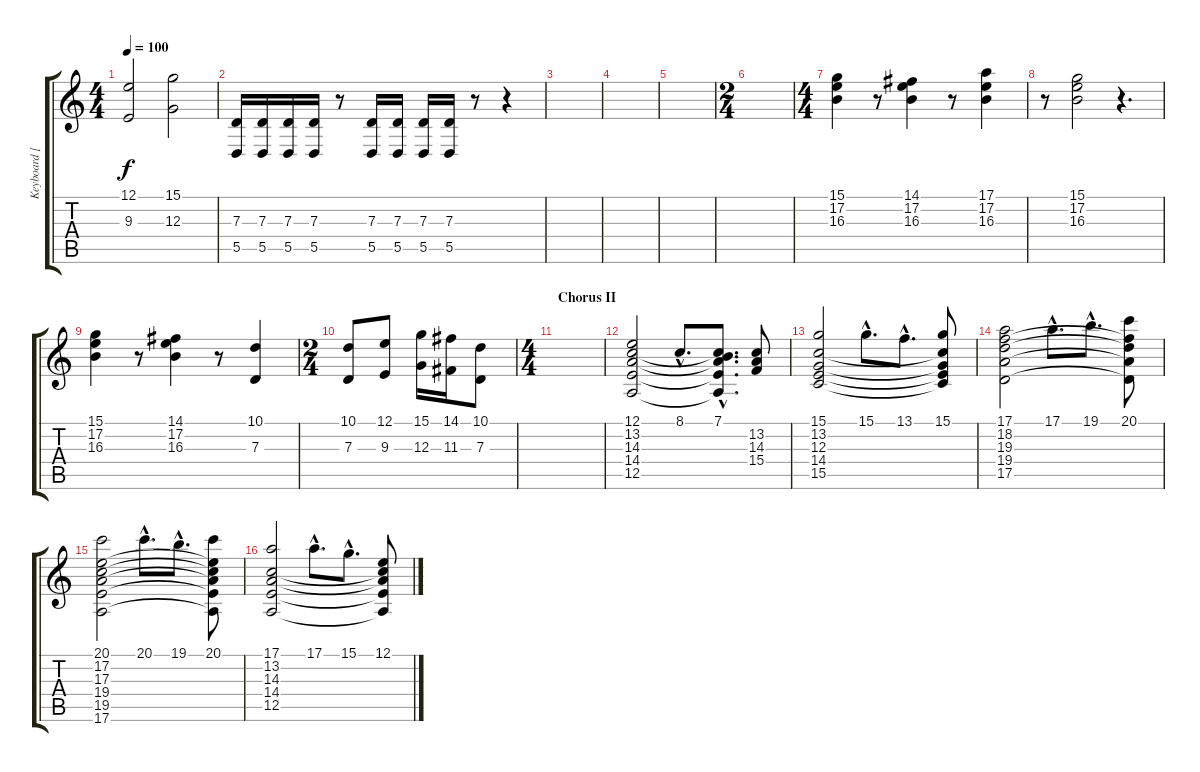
\track ("Keyboard [Tuomas]" "Keyboard [") {instrument stringensemble1}
\staff {score tabs}
\tuning (E4 B3 G3 D3 A2 E2) {hide}
\ts (4 4)
\tempo 100
\clef g2
\ks c
(12.1 9.3).2{dy f} (15.1 12.3).2 |
(7.3 5.5).16 (7.3 5.5).16 (7.3 5.5).16 (7.3 5.5).16 r.8 (7.3 5.5).16 (7.3 5.5).16 (7.3 5.5).16 (7.3 5.5).16 r.8 r.4 |
|
|
|
\ts (2 4)
|
\ts (4 4)
(15.1 17.2 16.3).4 r.8 (14.1 17.2 16.3).4 r.8 (17.1 17.2 16.3).4 |
r.8 (15.1 17.2 16.3).2 r.4{d} |
(15.1 17.2 16.3).4 r.8 (14.1 17.2 16.3).4 r.8 (10.1 7.3).4 |
\ts (2 4)
(10.1 7.3).8 (12.1 9.3).8 (15.1 12.3).16 (14.1 11.3).16 (10.1 7.3).8 |
\ts (4 4)
\section ("" "Chorus II")
|
(12.1 13.2 14.3 14.4 12.5).2{instrument stringensemble1} 8.1{hac}.8{d} (7.1{hac} 13.2{hac t} 14.3{hac t} 14.4{hac t} 12.5{hac t}).8{d} (13.2 14.3 15.4).8 |
(15.1 13.2 12.3 14.4 15.5).2 15.1{hac}.8{d} 13.1{hac}.8{d} (15.1 13.2{t} 12.3{t} 14.4{t} 15.5{t}).8 |
(17.1 18.2 19.3 19.4 17.5).2 17.1{hac}.8{d} 19.1{hac}.8{d} (20.1 18.2{t} 19.3{t} 19.4{t} 17.5{t}).8 |
(20.1 17.2 17.3 19.4 19.5 17.6).2 20.1{hac}.8{d} 19.1{hac}.8{d} (20.1 17.2{t} 17.3{t} 19.4{t} 19.5{t} 17.6{t}).8 |
(17.1 13.2 14.3 14.4 12.5).2 17.1{hac}.8{d} 15.1{hac}.8{d} (12.1 13.2{t} 14.3{t} 14.4{t} 12.5{t}).8
